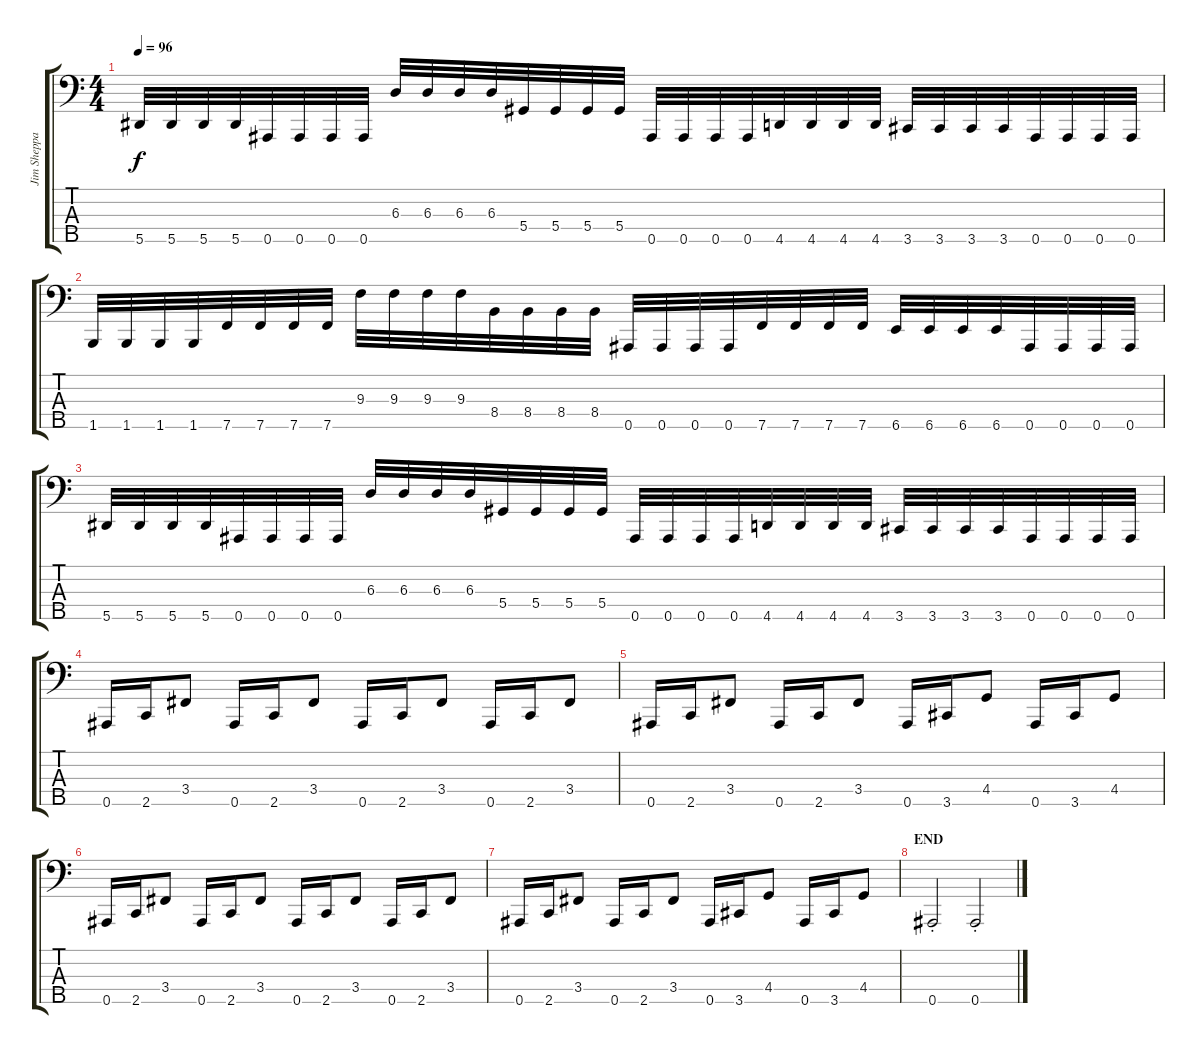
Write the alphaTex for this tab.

\track ("Jim Sheppard" "Jim Sheppa") {instrument electricbasspick}
\staff {score tabs}
\tuning (Gb2 Db2 Ab1 Eb1 Bb0) {hide}
\ts (4 4)
\tempo 96
\clef f4
\ks c
5.5.32{dy f} 5.5.32 5.5.32 5.5.32 0.5.32 0.5.32 0.5.32 0.5.32 6.3.32 6.3.32 6.3.32 6.3.32 5.4.32 5.4.32 5.4.32 5.4.32 0.5.32 0.5.32 0.5.32 0.5.32 4.5.32 4.5.32 4.5.32 4.5.32 3.5.32 3.5.32 3.5.32 3.5.32 0.5.32 0.5.32 0.5.32 0.5.32 |
1.5.32 1.5.32 1.5.32 1.5.32 7.5.32 7.5.32 7.5.32 7.5.32 9.3.32 9.3.32 9.3.32 9.3.32 8.4.32 8.4.32 8.4.32 8.4.32 0.5.32 0.5.32 0.5.32 0.5.32 7.5.32 7.5.32 7.5.32 7.5.32 6.5.32 6.5.32 6.5.32 6.5.32 0.5.32 0.5.32 0.5.32 0.5.32 |
5.5.32 5.5.32 5.5.32 5.5.32 0.5.32 0.5.32 0.5.32 0.5.32 6.3.32 6.3.32 6.3.32 6.3.32 5.4.32 5.4.32 5.4.32 5.4.32 0.5.32 0.5.32 0.5.32 0.5.32 4.5.32 4.5.32 4.5.32 4.5.32 3.5.32 3.5.32 3.5.32 3.5.32 0.5.32 0.5.32 0.5.32 0.5.32 |
0.5.16 2.5.16 3.4.8 0.5.16 2.5.16 3.4.8 0.5.16 2.5.16 3.4.8 0.5.16 2.5.16 3.4.8 |
0.5.16 2.5.16 3.4.8 0.5.16 2.5.16 3.4.8 0.5.16 3.5.16 4.4.8 0.5.16 3.5.16 4.4.8 |
0.5.16 2.5.16 3.4.8 0.5.16 2.5.16 3.4.8 0.5.16 2.5.16 3.4.8 0.5.16 2.5.16 3.4.8 |
0.5.16 2.5.16 3.4.8 0.5.16 2.5.16 3.4.8 0.5.16 3.5.16 4.4.8 0.5.16 3.5.16 4.4.8 |
\section ("" "END")
0.5{st}.2 0.5{st}.2
